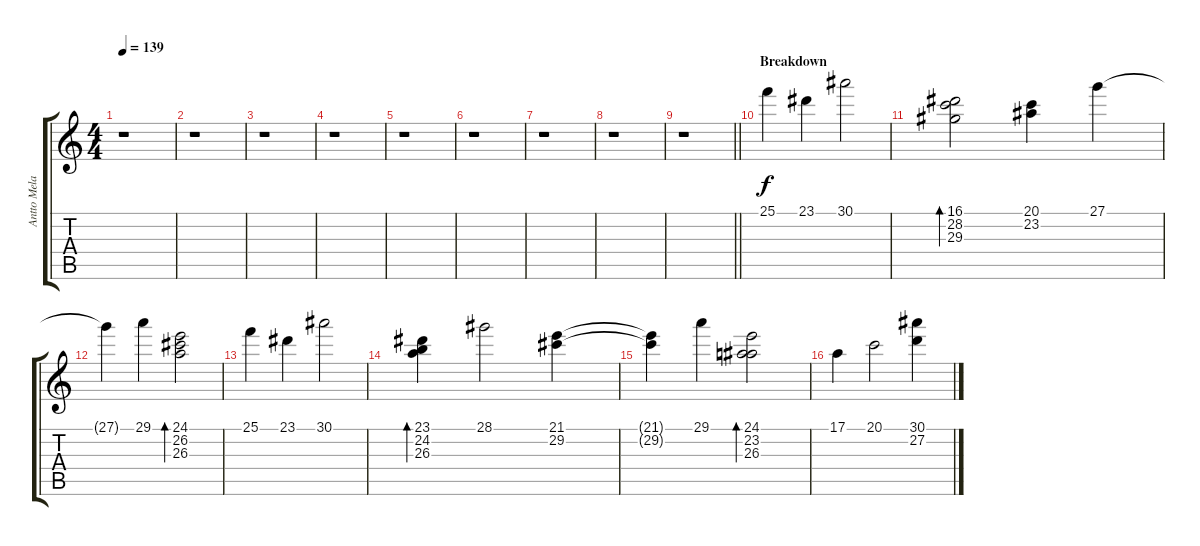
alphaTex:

\track ("Antto Melasniemi (Keyboard)" "Antto Mela") {instrument clavinet}
\staff {score tabs}
\tuning (E4 B3 G3 D3 A2 E2) {hide}
\ts (4 4)
\tempo 139
\clef g2
\ks c
r.1{dy f} |
r.1 |
r.1 |
r.1 |
r.1 |
r.1 |
r.1 |
r.1 |
\barLineRight lightlight
r.1 |
\section ("" "Breakdown")
25.1.4 23.1.4 30.1.2 |
(16.1 28.2 29.3).2{bd 480} (20.1 23.2).4 27.1.4 |
27.1{t}.4 29.1.4 (24.1 26.2 26.3).2{bd 480} |
25.1.4 23.1.4 30.1.2 |
(23.1 24.2 26.3).4{bd 480} 28.1.2 (21.1 29.2).4 |
(21.1{t} 29.2{t}).4 29.1.4 (24.1 23.2 26.3).2{bd 480} |
17.1.4 20.1.2 (30.1 27.2).4
